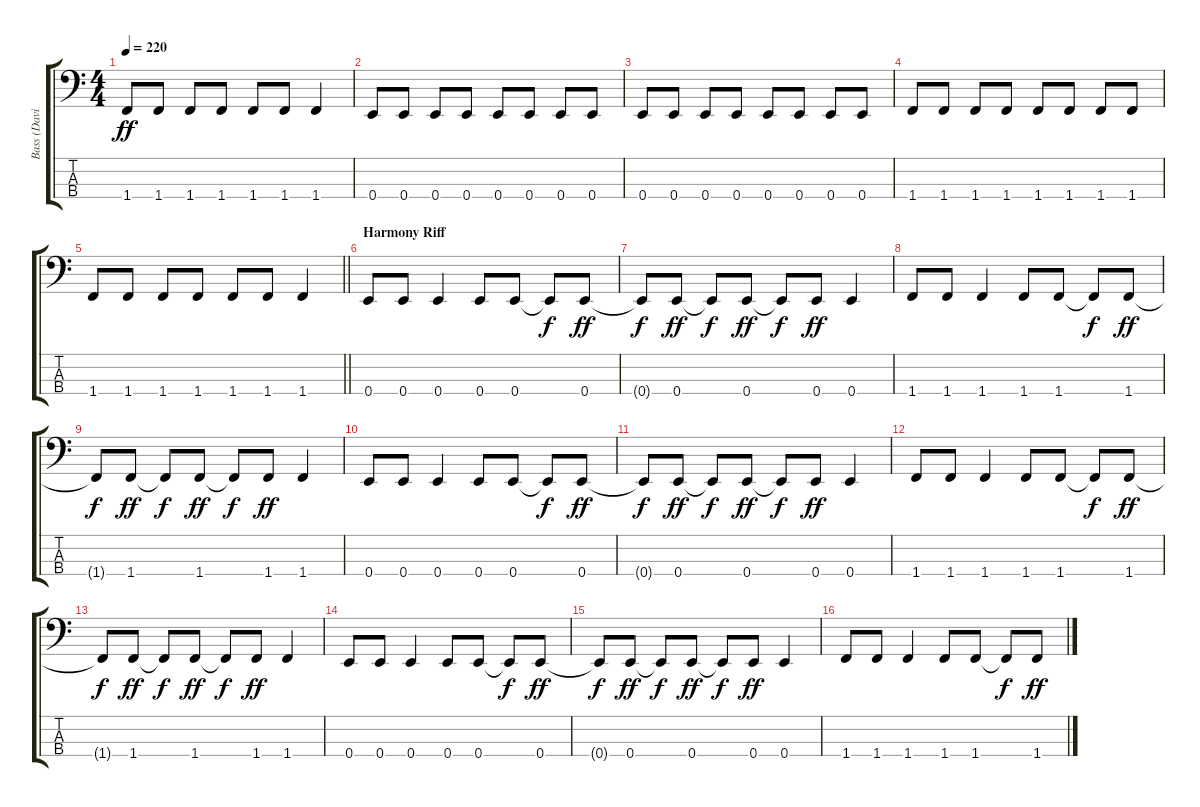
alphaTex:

\track ("Bass (David Ellefson)" "Bass (Davi") {instrument electricbasspick}
\staff {score tabs}
\tuning (G2 D2 A1 E1) {hide}
\ts (4 4)
\tempo 220
\clef f4
\ks c
1.4.8{dy ff} 1.4.8 1.4.8 1.4.8 1.4.8 1.4.8 1.4.4 |
0.4.8 0.4.8 0.4.8 0.4.8 0.4.8 0.4.8 0.4.8 0.4.8 |
0.4.8 0.4.8 0.4.8 0.4.8 0.4.8 0.4.8 0.4.8 0.4.8 |
1.4.8 1.4.8 1.4.8 1.4.8 1.4.8 1.4.8 1.4.8 1.4.8 |
\barLineRight lightlight
1.4.8 1.4.8 1.4.8 1.4.8 1.4.8 1.4.8 1.4.4 |
\section ("" "Harmony Riff")
0.4.8 0.4.8 0.4.4 0.4.8 0.4.8 0.4{t}.8{dy f} 0.4.8{dy ff} |
0.4{t}.8{dy f} 0.4.8{dy ff} 0.4{t}.8{dy f} 0.4.8{dy ff} 0.4{t}.8{dy f} 0.4.8{dy ff} 0.4.4 |
1.4.8 1.4.8 1.4.4 1.4.8 1.4.8 1.4{t}.8{dy f} 1.4.8{dy ff} |
1.4{t}.8{dy f} 1.4.8{dy ff} 1.4{t}.8{dy f} 1.4.8{dy ff} 1.4{t}.8{dy f} 1.4.8{dy ff} 1.4.4 |
0.4.8 0.4.8 0.4.4 0.4.8 0.4.8 0.4{t}.8{dy f} 0.4.8{dy ff} |
0.4{t}.8{dy f} 0.4.8{dy ff} 0.4{t}.8{dy f} 0.4.8{dy ff} 0.4{t}.8{dy f} 0.4.8{dy ff} 0.4.4 |
1.4.8 1.4.8 1.4.4 1.4.8 1.4.8 1.4{t}.8{dy f} 1.4.8{dy ff} |
1.4{t}.8{dy f} 1.4.8{dy ff} 1.4{t}.8{dy f} 1.4.8{dy ff} 1.4{t}.8{dy f} 1.4.8{dy ff} 1.4.4 |
0.4.8 0.4.8 0.4.4 0.4.8 0.4.8 0.4{t}.8{dy f} 0.4.8{dy ff} |
0.4{t}.8{dy f} 0.4.8{dy ff} 0.4{t}.8{dy f} 0.4.8{dy ff} 0.4{t}.8{dy f} 0.4.8{dy ff} 0.4.4 |
1.4.8 1.4.8 1.4.4 1.4.8 1.4.8 1.4{t}.8{dy f} 1.4.8{dy ff}
